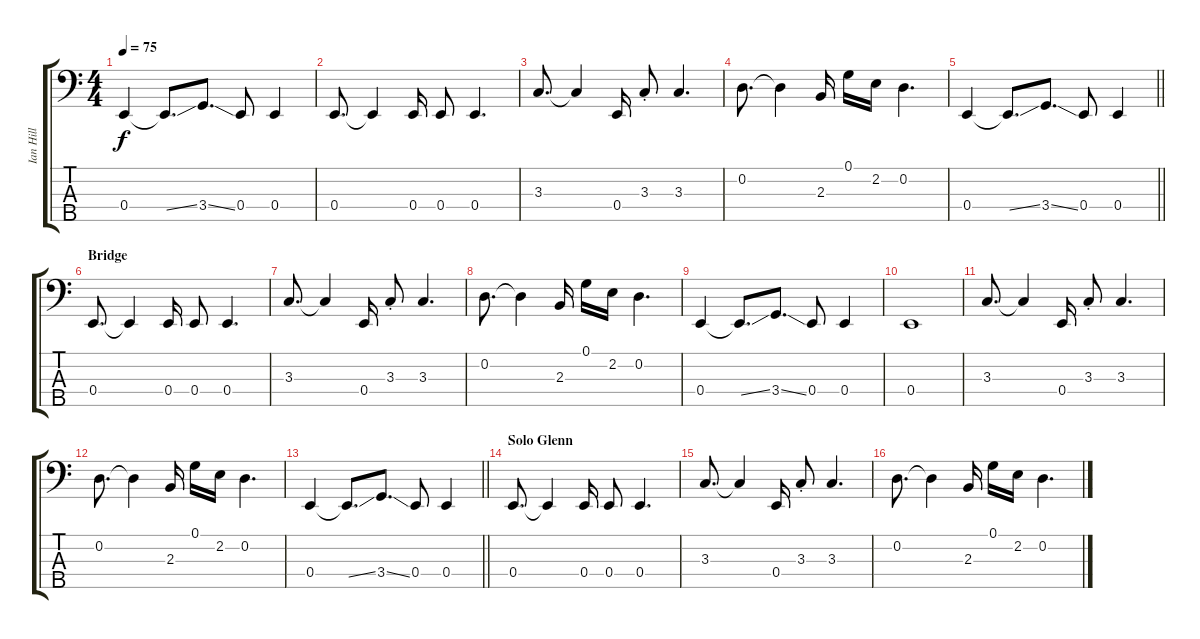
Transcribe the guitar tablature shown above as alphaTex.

\track ("Ian Hill" "Ian Hill") {instrument electricbasspick}
\staff {score tabs}
\tuning (G2 D2 A1 E1 B0) {hide}
\ts (4 4)
\tempo 75
\clef f4
\ks c
0.4.4{dy f} 0.4{ss t}.8{d} 3.4{ss}.8{d} 0.4.8 0.4.4 |
0.4.8{d} 0.4{t}.4 0.4.16 0.4.8 0.4.4{d} |
3.3.8{d} 3.3{t}.4 0.4.16 3.3{st}.8 3.3.4{d} |
0.2.8{d} 0.2{t}.4 2.3.16 0.1.16 2.2.16 0.2.4{d} |
\barLineRight lightlight
0.4.4 0.4{ss t}.8{d} 3.4{ss}.8{d} 0.4.8 0.4.4 |
\section ("" "Bridge")
0.4.8{d} 0.4{t}.4 0.4.16 0.4.8 0.4.4{d} |
3.3.8{d} 3.3{t}.4 0.4.16 3.3{st}.8 3.3.4{d} |
0.2.8{d} 0.2{t}.4 2.3.16 0.1.16 2.2.16 0.2.4{d} |
0.4.4 0.4{ss t}.8{d} 3.4{ss}.8{d} 0.4.8 0.4.4 |
0.4.1 |
3.3.8{d} 3.3{t}.4 0.4.16 3.3{st}.8 3.3.4{d} |
0.2.8{d} 0.2{t}.4 2.3.16 0.1.16 2.2.16 0.2.4{d} |
\barLineRight lightlight
0.4.4 0.4{ss t}.8{d} 3.4{ss}.8{d} 0.4.8 0.4.4 |
\section ("" "Solo Glenn")
0.4.8{d} 0.4{t}.4 0.4.16 0.4.8 0.4.4{d} |
3.3.8{d} 3.3{t}.4 0.4.16 3.3{st}.8 3.3.4{d} |
0.2.8{d} 0.2{t}.4 2.3.16 0.1.16 2.2.16 0.2.4{d}
